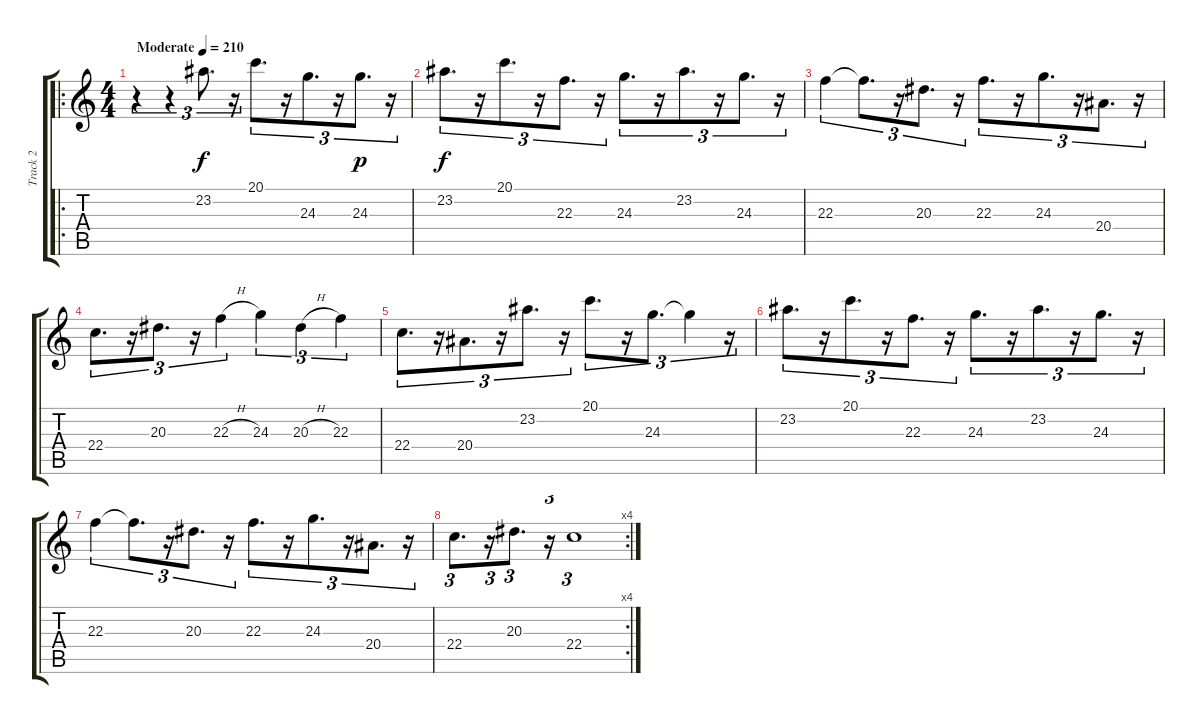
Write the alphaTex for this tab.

\track ("Track 2" "Track 2") {instrument piccolo}
\staff {score tabs}
\tuning (E4 B3 G3 D3 A2 E2) {hide}
\ro
\ts (4 4)
\tempo (210 "Moderate")
\clef g2
\ks c
r.4{tu (3 2) dy f instrument piccolo} r.4{tu (3 2)} 23.2.8{d tu (3 2)} r.16{tu (3 2)} 20.1.8{d tu (3 2)} r.16{tu (3 2)} 24.3.8{d tu (3 2)} r.16{tu (3 2)} 24.3.8{d tu (3 2) dy p} r.16{tu (3 2)} |
23.2.8{d tu (3 2) dy f} r.16{tu (3 2)} 20.1.8{d tu (3 2)} r.16{tu (3 2)} 22.3.8{d tu (3 2)} r.16{tu (3 2)} 24.3.8{d tu (3 2)} r.16{tu (3 2)} 23.2.8{d tu (3 2)} r.16{tu (3 2)} 24.3.8{d tu (3 2)} r.16{tu (3 2)} |
22.3.4{tu (3 2)} 22.3{t}.8{d tu (3 2)} r.16{tu (3 2)} 20.3.8{d tu (3 2)} r.16{tu (3 2)} 22.3.8{d tu (3 2)} r.16{tu (3 2)} 24.3.8{d tu (3 2)} r.16{tu (3 2)} 20.4.8{d tu (3 2)} r.16{tu (3 2)} |
22.4.8{d tu (3 2)} r.16{tu (3 2)} 20.3.8{d tu (3 2)} r.16{tu (3 2)} 22.3{h}.4{tu (3 2)} 24.3.4{tu (3 2)} 20.3{h}.4{tu (3 2)} 22.3.4{tu (3 2)} |
22.4.8{d tu (3 2)} r.16{tu (3 2)} 20.4.8{d tu (3 2)} r.16{tu (3 2)} 23.2.8{d tu (3 2)} r.16{tu (3 2)} 20.1.8{d tu (3 2)} r.16{tu (3 2)} 24.3.8{d tu (3 2)} 24.3{t}.4{tu (3 2)} r.16{tu (3 2)} |
23.2.8{d tu (3 2)} r.16{tu (3 2)} 20.1.8{d tu (3 2)} r.16{tu (3 2)} 22.3.8{d tu (3 2)} r.16{tu (3 2)} 24.3.8{d tu (3 2)} r.16{tu (3 2)} 23.2.8{d tu (3 2)} r.16{tu (3 2)} 24.3.8{d tu (3 2)} r.16{tu (3 2)} |
22.3.4{tu (3 2)} 22.3{t}.8{d tu (3 2)} r.16{tu (3 2)} 20.3.8{d tu (3 2)} r.16{tu (3 2)} 22.3.8{d tu (3 2)} r.16{tu (3 2)} 24.3.8{d tu (3 2)} r.16{tu (3 2)} 20.4.8{d tu (3 2)} r.16{tu (3 2)} |
\rc 4
22.4.8{d tu (3 2)} r.16{tu (3 2)} 20.3.8{d tu (3 2)} r.16{tu (3 2)} 22.4.1{tu (3 2)}
